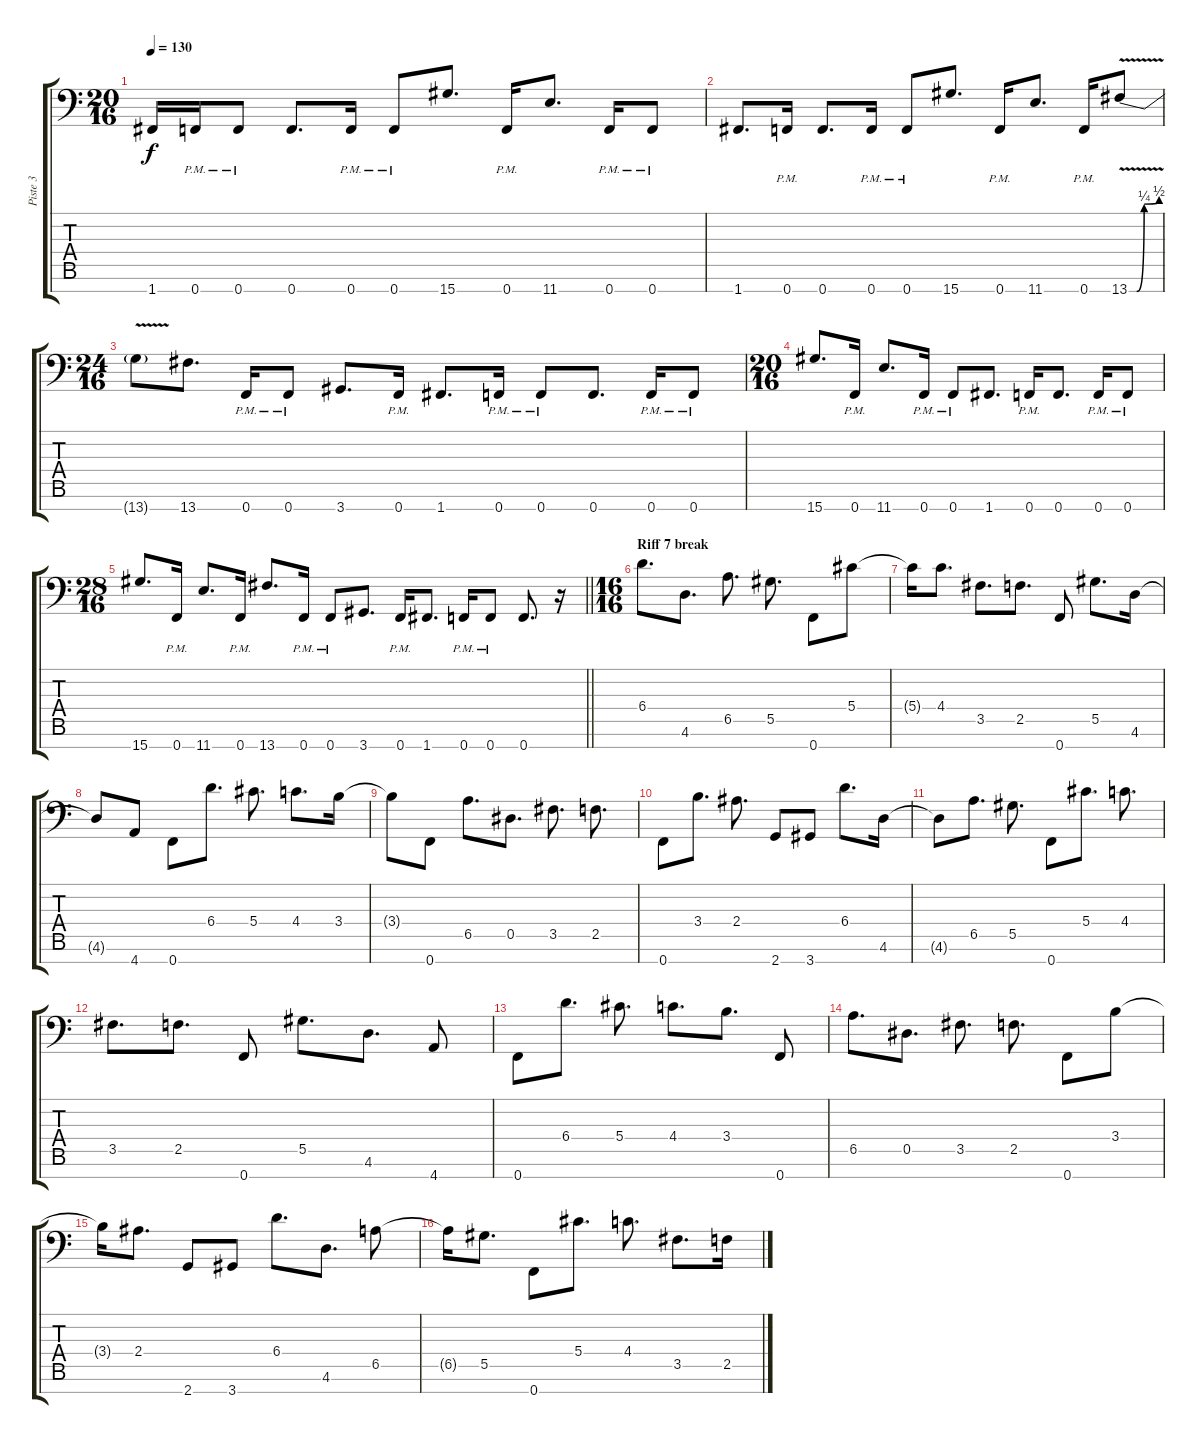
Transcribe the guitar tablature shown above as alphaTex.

\track ("Piste 3" "Piste 3") {instrument distortionguitar}
\staff {score tabs}
\tuning (Bb3 Gb3 Db3 Ab2 Eb2 Bb1 F1) {hide}
\ts (20 16)
\tempo 130
\clef f4
\ks c
1.7{t}.16{dy f} 0.7{pm}.16 0.7{pm}.8 0.7.8{d} 0.7{pm}.16 0.7{pm}.8 15.7.8{d} 0.7{pm}.16 11.7.8{d} 0.7{pm}.16 0.7{pm}.8 |
1.7.8{d} 0.7{pm}.16 0.7.8{d} 0.7{pm}.16 0.7{pm}.8 15.7.8{d} 0.7{pm}.16 11.7.8{d} 0.7{pm}.16 13.7{be (custom 0 0 15 0 30 1 60 2) v}.8 |
\ts (24 16)
13.7{t}.8 13.7.8{d} 0.7{pm}.16 0.7{pm}.8 3.7.8{d} 0.7{pm}.16 1.7.8{d} 0.7{pm}.16 0.7{pm}.8 0.7.8{d} 0.7{pm}.16 0.7{pm}.8 |
\ts (20 16)
15.7.8{d} 0.7{pm}.16 11.7.8{d} 0.7{pm}.16 0.7{pm}.8 1.7.8{d} 0.7{pm}.16 0.7.8{d} 0.7{pm}.16 0.7{pm}.8 |
\ts (28 16)
\barLineRight lightlight
15.7.8{d} 0.7{pm}.16 11.7.8{d} 0.7{pm}.16 13.7.8{d} 0.7{pm}.16 0.7{pm}.8 3.7.8{d} 0.7{pm}.16 1.7.8{d} 0.7{pm}.16 0.7{pm}.8 0.7.8{d} r.16 |
\ts (16 16)
\section ("" "Riff 7 break")
6.4.8{d instrument fretlessbass} 4.6.8{d} 6.5.8{d} 5.5.8{d} 0.7.8 5.4.8 |
5.4{t}.16 4.4.8{d} 3.5.8{d} 2.5.8{d} 0.7.8 5.5.8{d} 4.6.16 |
4.6{t}.8 4.7.8 0.7.8 6.4.8{d} 5.4.8{d} 4.4.8{d} 3.4.16 |
3.4{t}.8 0.7.8 6.5.8{d} 0.5.8{d} 3.5.8{d} 2.5.8{d} |
0.7.8 3.4.8{d} 2.4.8{d} 2.7.8 3.7.8 6.4.8{d} 4.6.16 |
4.6{t}.8 6.5.8{d} 5.5.8{d} 0.7.8 5.4.8{d} 4.4.8{d} |
3.5.8{d} 2.5.8{d} 0.7.8 5.5.8{d} 4.6.8{d} 4.7.8 |
0.7.8 6.4.8{d} 5.4.8{d} 4.4.8{d} 3.4.8{d} 0.7.8 |
6.5.8{d} 0.5.8{d} 3.5.8{d} 2.5.8{d} 0.7.8 3.4.8 |
3.4{t}.16 2.4.8{d} 2.7.8 3.7.8 6.4.8{d} 4.6.8{d} 6.5.8 |
6.5{t}.16 5.5.8{d} 0.7.8 5.4.8{d} 4.4.8{d} 3.5.8{d} 2.5.16
